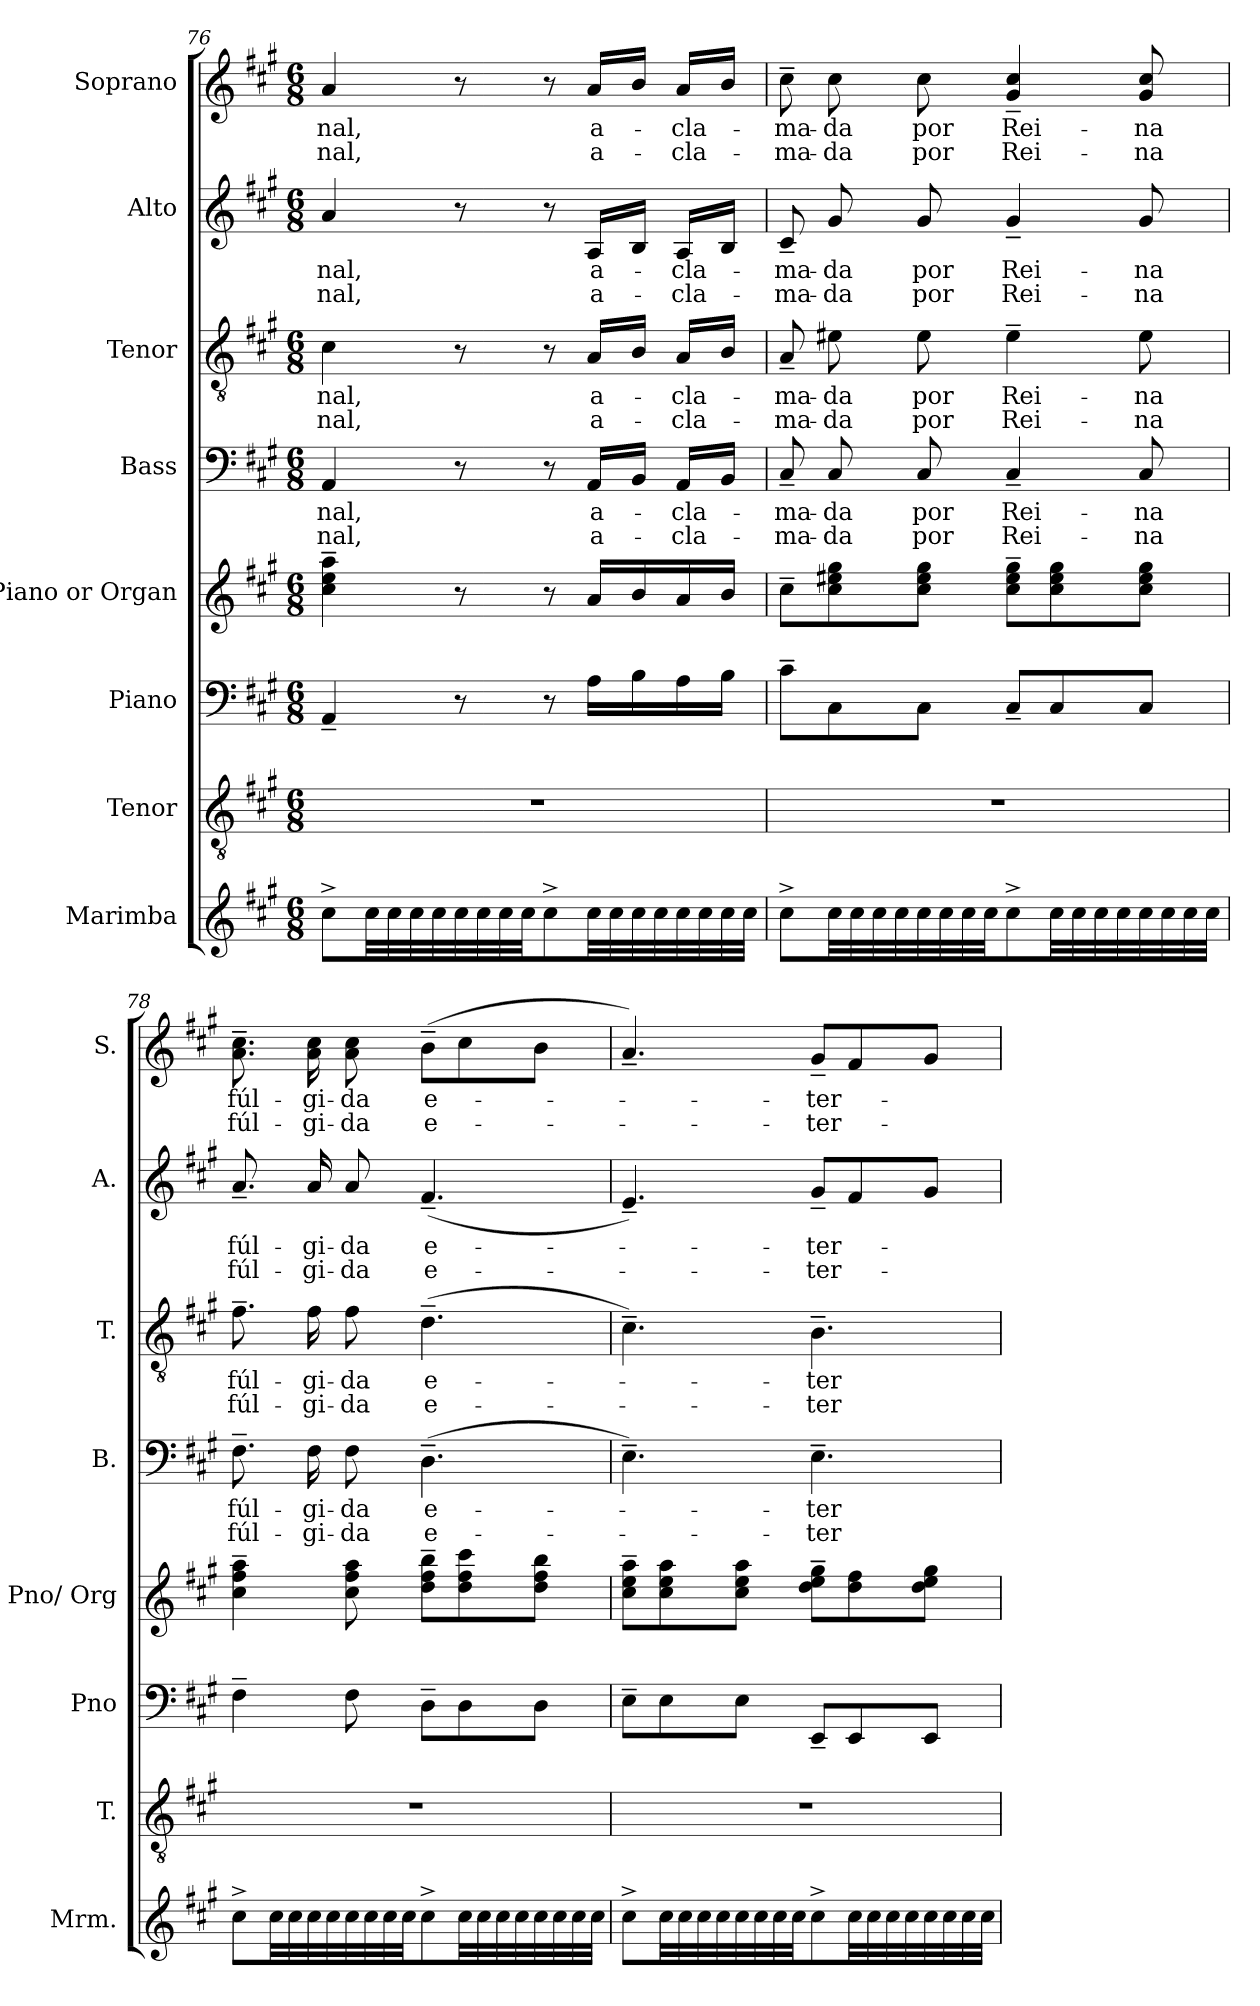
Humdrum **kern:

**kern	**kern	**kern	**kern	**kern	**text	**text	**kern	**text	**text	**kern	**text	**text	**kern	**text	**text
*part8	*part7	*part6	*part5	*part4	*part4	*part4	*part3	*part3	*part3	*part2	*part2	*part2	*part1	*part1	*part1
*staff8	*staff7	*staff6	*staff5	*staff4	*staff4	*staff4	*staff3	*staff3	*staff3	*staff2	*staff2	*staff2	*staff1	*staff1	*staff1
*I"Marimba	*I"Tenor	*I"Piano	*I"Piano or Organ	*I"Bass	*	*	*I"Tenor	*	*	*I"Alto	*	*	*I"Soprano	*	*
*I'Mrm.	*I'T.	*I'Pno	*I'Pno/ Org	*I'B.	*	*	*I'T.	*	*	*I'A.	*	*	*I'S.	*	*
*clefG2	*clefGv2	*clefF4	*clefG2	*clefF4	*	*	*clefGv2	*	*	*clefG2	*	*	*clefG2	*	*
*k[f#c#g#]	*k[f#c#g#]	*k[f#c#g#]	*k[f#c#g#]	*k[f#c#g#]	*	*	*k[f#c#g#]	*	*	*k[f#c#g#]	*	*	*k[f#c#g#]	*	*
*M6/8	*M6/8	*M6/8	*M6/8	*M6/8	*	*	*M6/8	*	*	*M6/8	*	*	*M6/8	*	*
=76	=76	=76	=76	=76	=76	=76	=76	=76	=76	=76	=76	=76	=76	=76	=76
!	!	!	!	!	!LO:LY:b	!LO:LY:b	!	!LO:LY:b	!LO:LY:b	!	!LO:LY:b	!LO:LY:b	!	!LO:LY:b	!LO:LY:b
8cc#^\L	2.r	4AA~/	4cc#\~ 4ee\~ 4aa\~	4AA/	nal,	-nal,	4c#\	nal,	-nal,	4a/	nal,	nal,	4a/	nal,	nal,
*tremolo	*	*	*	*	*	*	*	*	*	*	*	*	*	*	*
32cc#\	.	.	.	.	.	.	.	.	.	.	.	.	.	.	.
32cc#\	.	.	.	.	.	.	.	.	.	.	.	.	.	.	.
32cc#\	.	.	.	.	.	.	.	.	.	.	.	.	.	.	.
32cc#\	.	.	.	.	.	.	.	.	.	.	.	.	.	.	.
32cc#\	.	8r	8r	8r	.	.	8r	.	.	8r	.	.	8r	.	.
32cc#\	.	.	.	.	.	.	.	.	.	.	.	.	.	.	.
32cc#\	.	.	.	.	.	.	.	.	.	.	.	.	.	.	.
32cc#\JJJ	.	.	.	.	.	.	.	.	.	.	.	.	.	.	.
*Xtremolo	*	*	*	*	*	*	*	*	*	*	*	*	*	*	*
8cc#^\L	.	8r	8r	8r	.	.	8r	.	.	8r	.	.	8r	.	.
!	!	!	!	!	!LO:LY:b	!LO:LY:b	!	!LO:LY:b	!LO:LY:b	!	!LO:LY:b	!LO:LY:b	!	!LO:LY:b	!LO:LY:b
*tremolo	*	*	*	*	*	*	*	*	*	*	*	*	*	*	*
32cc#\	.	16A\LL	16a/LL	16AA/LL	a-	a-	16A/LL	a-	a-	16A/LL	a-	a-	16a/LL	a-	a-
32cc#\	.	.	.	.	.	.	.	.	.	.	.	.	.	.	.
32cc#\	.	16B\	16b/	16BB/JJ	.	.	16B/JJ	.	.	16B/JJ	.	.	16b/JJ	.	.
32cc#\	.	.	.	.	.	.	.	.	.	.	.	.	.	.	.
!	!	!	!	!	!LO:LY:b	!LO:LY:b	!	!LO:LY:b	!LO:LY:b	!	!LO:LY:b	!LO:LY:b	!	!LO:LY:b	!LO:LY:b
32cc#\	.	16A\	16a/	16AA/LL	-cla-	-cla-	16A/LL	-cla-	-cla-	16A/LL	-cla-	-cla-	16a/LL	-cla-	-cla-
32cc#\	.	.	.	.	.	.	.	.	.	.	.	.	.	.	.
32cc#\	.	16B\JJ	16b/JJ	16BB/JJ	.	.	16B/JJ	.	.	16B/JJ	.	.	16b/JJ	.	.
32cc#\JJJ	.	.	.	.	.	.	.	.	.	.	.	.	.	.	.
*Xtremolo	*	*	*	*	*	*	*	*	*	*	*	*	*	*	*
=77	=77	=77	=77	=77	=77	=77	=77	=77	=77	=77	=77	=77	=77	=77	=77
!	!	!	!	!	!LO:LY:b	!LO:LY:b	!	!LO:LY:b	!LO:LY:b	!	!LO:LY:b	!LO:LY:b	!	!LO:LY:b	!LO:LY:b
8cc#^\L	2.r	8c#~\L	8cc#~\L	8C#~/	-ma-	-ma-	8A~/	-ma-	-ma-	8c#~/	-ma-	-ma-	8cc#~\	-ma-	-ma-
!	!	!	!	!	!LO:LY:b	!LO:LY:b	!	!LO:LY:b	!LO:LY:b	!	!LO:LY:b	!LO:LY:b	!	!LO:LY:b	!LO:LY:b
*tremolo	*	*	*	*	*	*	*	*	*	*	*	*	*	*	*
32cc#\	.	8C#\	8cc#\ 8ee#X\ 8gg#\	8C#/	-da	-da	8e#X\	-da	-da	8g#/	-da	-da	8cc#\	-da	-da
32cc#\	.	.	.	.	.	.	.	.	.	.	.	.	.	.	.
32cc#\	.	.	.	.	.	.	.	.	.	.	.	.	.	.	.
32cc#\	.	.	.	.	.	.	.	.	.	.	.	.	.	.	.
!	!	!	!	!	!LO:LY:b	!LO:LY:b	!	!LO:LY:b	!LO:LY:b	!	!LO:LY:b	!LO:LY:b	!	!LO:LY:b	!LO:LY:b
32cc#\	.	8C#\J	8cc#\ 8ee#\ 8gg#\J	8C#/	por	por	8e#\	por	por	8g#/	por	por	8cc#\	por	por
32cc#\	.	.	.	.	.	.	.	.	.	.	.	.	.	.	.
32cc#\	.	.	.	.	.	.	.	.	.	.	.	.	.	.	.
32cc#\JJJ	.	.	.	.	.	.	.	.	.	.	.	.	.	.	.
*Xtremolo	*	*	*	*	*	*	*	*	*	*	*	*	*	*	*
!	!	!	!	!	!LO:LY:b	!LO:LY:b	!	!LO:LY:b	!LO:LY:b	!	!LO:LY:b	!LO:LY:b	!	!LO:LY:b	!LO:LY:b
8cc#^\L	.	8C#~/L	8cc#\~ 8ee#\~ 8gg#\~L	4C#~/	Rei-	Rei-	4e#~\	Rei-	Rei-	4g#~/	Rei-	Rei-	4g#/~ 4cc#/~	Rei-	Rei-
*tremolo	*	*	*	*	*	*	*	*	*	*	*	*	*	*	*
32cc#\	.	8C#/	8cc#\ 8ee#\ 8gg#\	.	.	.	.	.	.	.	.	.	.	.	.
32cc#\	.	.	.	.	.	.	.	.	.	.	.	.	.	.	.
32cc#\	.	.	.	.	.	.	.	.	.	.	.	.	.	.	.
32cc#\	.	.	.	.	.	.	.	.	.	.	.	.	.	.	.
!	!	!	!	!	!LO:LY:b	!LO:LY:b	!	!LO:LY:b	!LO:LY:b	!	!LO:LY:b	!LO:LY:b	!	!LO:LY:b	!LO:LY:b
32cc#\	.	8C#/J	8cc#\ 8ee#\ 8gg#\J	8C#/	-na	-na	8e#\	-na	-na	8g#/	-na	-na	8g#/ 8cc#/	-na	-na
32cc#\	.	.	.	.	.	.	.	.	.	.	.	.	.	.	.
32cc#\	.	.	.	.	.	.	.	.	.	.	.	.	.	.	.
32cc#\JJJ	.	.	.	.	.	.	.	.	.	.	.	.	.	.	.
*Xtremolo	*	*	*	*	*	*	*	*	*	*	*	*	*	*	*
!!LO:LB:g=z
=78	=78	=78	=78	=78	=78	=78	=78	=78	=78	=78	=78	=78	=78	=78	=78
!	!	!	!	!	!LO:LY:b	!LO:LY:b	!	!LO:LY:b	!LO:LY:b	!	!LO:LY:b	!LO:LY:b	!	!LO:LY:b	!LO:LY:b
8cc#^\L	2.r	4F#~\	4cc#\~ 4ff#\~ 4aa\~	8.F#~\	fúl-	fúl-	8.f#~\	fúl-	fúl-	8.a~/	fúl-	fúl-	8.a\~ 8.cc#\~	fúl-	fúl-
*tremolo	*	*	*	*	*	*	*	*	*	*	*	*	*	*	*
32cc#\	.	.	.	.	.	.	.	.	.	.	.	.	.	.	.
32cc#\	.	.	.	.	.	.	.	.	.	.	.	.	.	.	.
!	!	!	!	!	!LO:LY:b	!LO:LY:b	!	!LO:LY:b	!LO:LY:b	!	!LO:LY:b	!LO:LY:b	!	!LO:LY:b	!LO:LY:b
32cc#\	.	.	.	16F#\	-gi-	-gi-	16f#\	-gi-	-gi-	16a/	-gi-	-gi-	16a\ 16cc#\	-gi-	-gi-
32cc#\	.	.	.	.	.	.	.	.	.	.	.	.	.	.	.
!	!	!	!	!	!LO:LY:b	!LO:LY:b	!	!LO:LY:b	!LO:LY:b	!	!LO:LY:b	!LO:LY:b	!	!LO:LY:b	!LO:LY:b
32cc#\	.	8F#\	8cc#\ 8ff#\ 8aa\	8F#\	-da	-da	8f#\	-da	-da	8a/	-da	-da	8a\ 8cc#\	-da	-da
32cc#\	.	.	.	.	.	.	.	.	.	.	.	.	.	.	.
32cc#\	.	.	.	.	.	.	.	.	.	.	.	.	.	.	.
32cc#\JJJ	.	.	.	.	.	.	.	.	.	.	.	.	.	.	.
*Xtremolo	*	*	*	*	*	*	*	*	*	*	*	*	*	*	*
!	!	!	!	!	!LO:LY:b	!LO:LY:b	!	!LO:LY:b	!LO:LY:b	!	!LO:LY:b	!LO:LY:b	!	!LO:LY:b	!LO:LY:b
8cc#^\L	.	8D~\L	8dd\~ 8ff#\~ 8bb\~L	(>4.D~\	e-	e-	(>4.d~\	e-	e-	(<4.f#~/	e-	e-	(>8b~\L	e-	e-
*tremolo	*	*	*	*	*	*	*	*	*	*	*	*	*	*	*
32cc#\	.	8D\	8dd\ 8ff#\ 8ccc#\	.	.	.	.	.	.	.	.	.	8cc#\	.	.
32cc#\	.	.	.	.	.	.	.	.	.	.	.	.	.	.	.
32cc#\	.	.	.	.	.	.	.	.	.	.	.	.	.	.	.
32cc#\	.	.	.	.	.	.	.	.	.	.	.	.	.	.	.
32cc#\	.	8D\J	8dd\ 8ff#\ 8bb\J	.	.	.	.	.	.	.	.	.	8b\J	.	.
32cc#\	.	.	.	.	.	.	.	.	.	.	.	.	.	.	.
32cc#\	.	.	.	.	.	.	.	.	.	.	.	.	.	.	.
32cc#\JJJ	.	.	.	.	.	.	.	.	.	.	.	.	.	.	.
*Xtremolo	*	*	*	*	*	*	*	*	*	*	*	*	*	*	*
=79	=79	=79	=79	=79	=79	=79	=79	=79	=79	=79	=79	=79	=79	=79	=79
8cc#^\L	2.r	8E~\L	8cc#\~ 8ee\~ 8aa\~L	4.E~\)	.	.	4.c#~\)	.	.	4.e~/)	.	.	4.a~/)	.	.
*tremolo	*	*	*	*	*	*	*	*	*	*	*	*	*	*	*
32cc#\	.	8E\	8cc#\ 8ee\ 8aa\	.	.	.	.	.	.	.	.	.	.	.	.
32cc#\	.	.	.	.	.	.	.	.	.	.	.	.	.	.	.
32cc#\	.	.	.	.	.	.	.	.	.	.	.	.	.	.	.
32cc#\	.	.	.	.	.	.	.	.	.	.	.	.	.	.	.
32cc#\	.	8E\J	8cc#\ 8ee\ 8aa\J	.	.	.	.	.	.	.	.	.	.	.	.
32cc#\	.	.	.	.	.	.	.	.	.	.	.	.	.	.	.
32cc#\	.	.	.	.	.	.	.	.	.	.	.	.	.	.	.
32cc#\JJJ	.	.	.	.	.	.	.	.	.	.	.	.	.	.	.
*Xtremolo	*	*	*	*	*	*	*	*	*	*	*	*	*	*	*
!	!	!	!	!	!LO:LY:b	!LO:LY:b	!	!LO:LY:b	!LO:LY:b	!	!LO:LY:b	!LO:LY:b	!	!LO:LY:b	!LO:LY:b
8cc#^\L	.	8EE~/L	8dd\~ 8ee\~ 8gg#\~L	4.E~\	ter-	ter-	4.B~\	ter-	ter-	8g#~/L	ter-	ter-	8g#~/L	ter-	ter-
*tremolo	*	*	*	*	*	*	*	*	*	*	*	*	*	*	*
32cc#\	.	8EE/	8dd\ 8ff#\	.	.	.	.	.	.	8f#/	.	.	8f#/	.	.
32cc#\	.	.	.	.	.	.	.	.	.	.	.	.	.	.	.
32cc#\	.	.	.	.	.	.	.	.	.	.	.	.	.	.	.
32cc#\	.	.	.	.	.	.	.	.	.	.	.	.	.	.	.
32cc#\	.	8EE/J	8dd\ 8ee\ 8gg#\J	.	.	.	.	.	.	8g#/J	.	.	8g#/J	.	.
32cc#\	.	.	.	.	.	.	.	.	.	.	.	.	.	.	.
32cc#\	.	.	.	.	.	.	.	.	.	.	.	.	.	.	.
32cc#\JJJ	.	.	.	.	.	.	.	.	.	.	.	.	.	.	.
*Xtremolo	*	*	*	*	*	*	*	*	*	*	*	*	*	*	*
=	=	=	=	=	=	=	=	=	=	=	=	=	=	=	=
*-	*-	*-	*-	*-	*-	*-	*-	*-	*-	*-	*-	*-	*-	*-	*-
